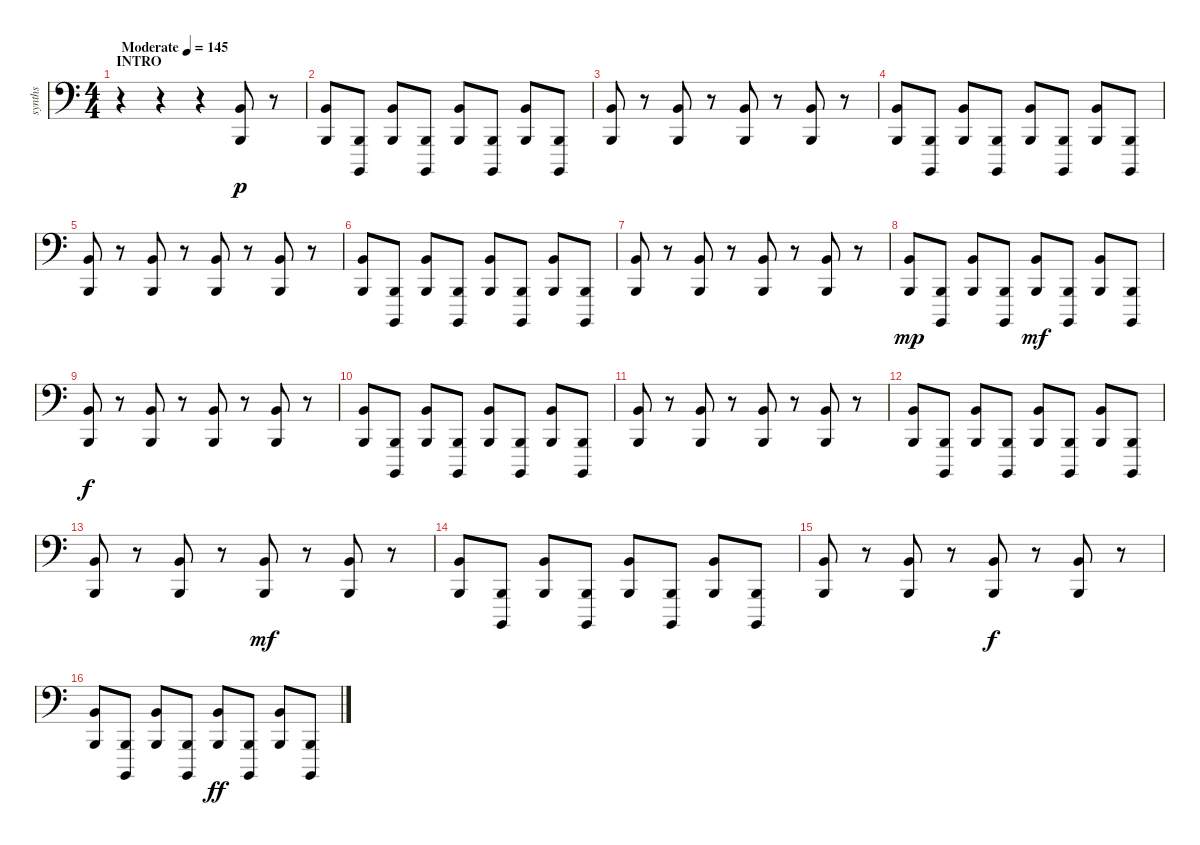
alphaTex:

\track ("synths" "synths") {instrument lead1square}
\staff {score}
\tuning (G2 D2 A1 E1 B0) {hide}
\ts (4 4)
\section ("" "INTRO")
\tempo (145 "Moderate")
\clef f4
\ks c
r.4{dy p instrument lead1square} r.4 r.4 (4.1 2.3).8 r.8 |
(4.1 2.3).8 (2.3 0.5).8 (4.1 2.3).8 (2.3 0.5).8 (4.1 2.3).8 (2.3 0.5).8 (4.1 2.3).8 (2.3 0.5).8 |
(4.1 2.3).8 r.8 (4.1 2.3).8 r.8 (4.1 2.3).8 r.8 (4.1 2.3).8 r.8 |
(4.1 2.3).8 (2.3 0.5).8 (4.1 2.3).8 (2.3 0.5).8 (4.1 2.3).8 (2.3 0.5).8 (4.1 2.3).8 (2.3 0.5).8 |
(4.1 2.3).8 r.8 (4.1 2.3).8 r.8 (4.1 2.3).8 r.8 (4.1 2.3).8 r.8 |
(4.1 2.3).8 (2.3 0.5).8 (4.1 2.3).8 (2.3 0.5).8 (4.1 2.3).8 (2.3 0.5).8 (4.1 2.3).8 (2.3 0.5).8 |
(4.1 2.3).8 r.8 (4.1 2.3).8 r.8 (4.1 2.3).8 r.8 (4.1 2.3).8 r.8 |
(4.1 2.3).8{dy mp} (2.3 0.5).8 (4.1 2.3).8 (2.3 0.5).8 (4.1 2.3).8{dy mf} (2.3 0.5).8 (4.1 2.3).8 (2.3 0.5).8 |
(4.1 2.3).8{dy f} r.8 (4.1 2.3).8 r.8 (4.1 2.3).8 r.8 (4.1 2.3).8 r.8 |
(4.1 2.3).8 (2.3 0.5).8 (4.1 2.3).8 (2.3 0.5).8 (4.1 2.3).8 (2.3 0.5).8 (4.1 2.3).8 (2.3 0.5).8 |
(4.1 2.3).8 r.8 (4.1 2.3).8 r.8 (4.1 2.3).8 r.8 (4.1 2.3).8 r.8 |
(4.1 2.3).8 (2.3 0.5).8 (4.1 2.3).8 (2.3 0.5).8 (4.1 2.3).8 (2.3 0.5).8 (4.1 2.3).8 (2.3 0.5).8 |
(4.1 2.3).8 r.8 (4.1 2.3).8 r.8 (4.1 2.3).8{dy mf} r.8 (4.1 2.3).8 r.8 |
(4.1 2.3).8 (2.3 0.5).8 (4.1 2.3).8 (2.3 0.5).8 (4.1 2.3).8 (2.3 0.5).8 (4.1 2.3).8 (2.3 0.5).8 |
(4.1 2.3).8 r.8 (4.1 2.3).8 r.8 (4.1 2.3).8{dy f} r.8 (4.1 2.3).8 r.8 |
(4.1 2.3).8 (2.3 0.5).8 (4.1 2.3).8 (2.3 0.5).8 (4.1 2.3).8{dy ff} (2.3 0.5).8 (4.1 2.3).8 (2.3 0.5).8
